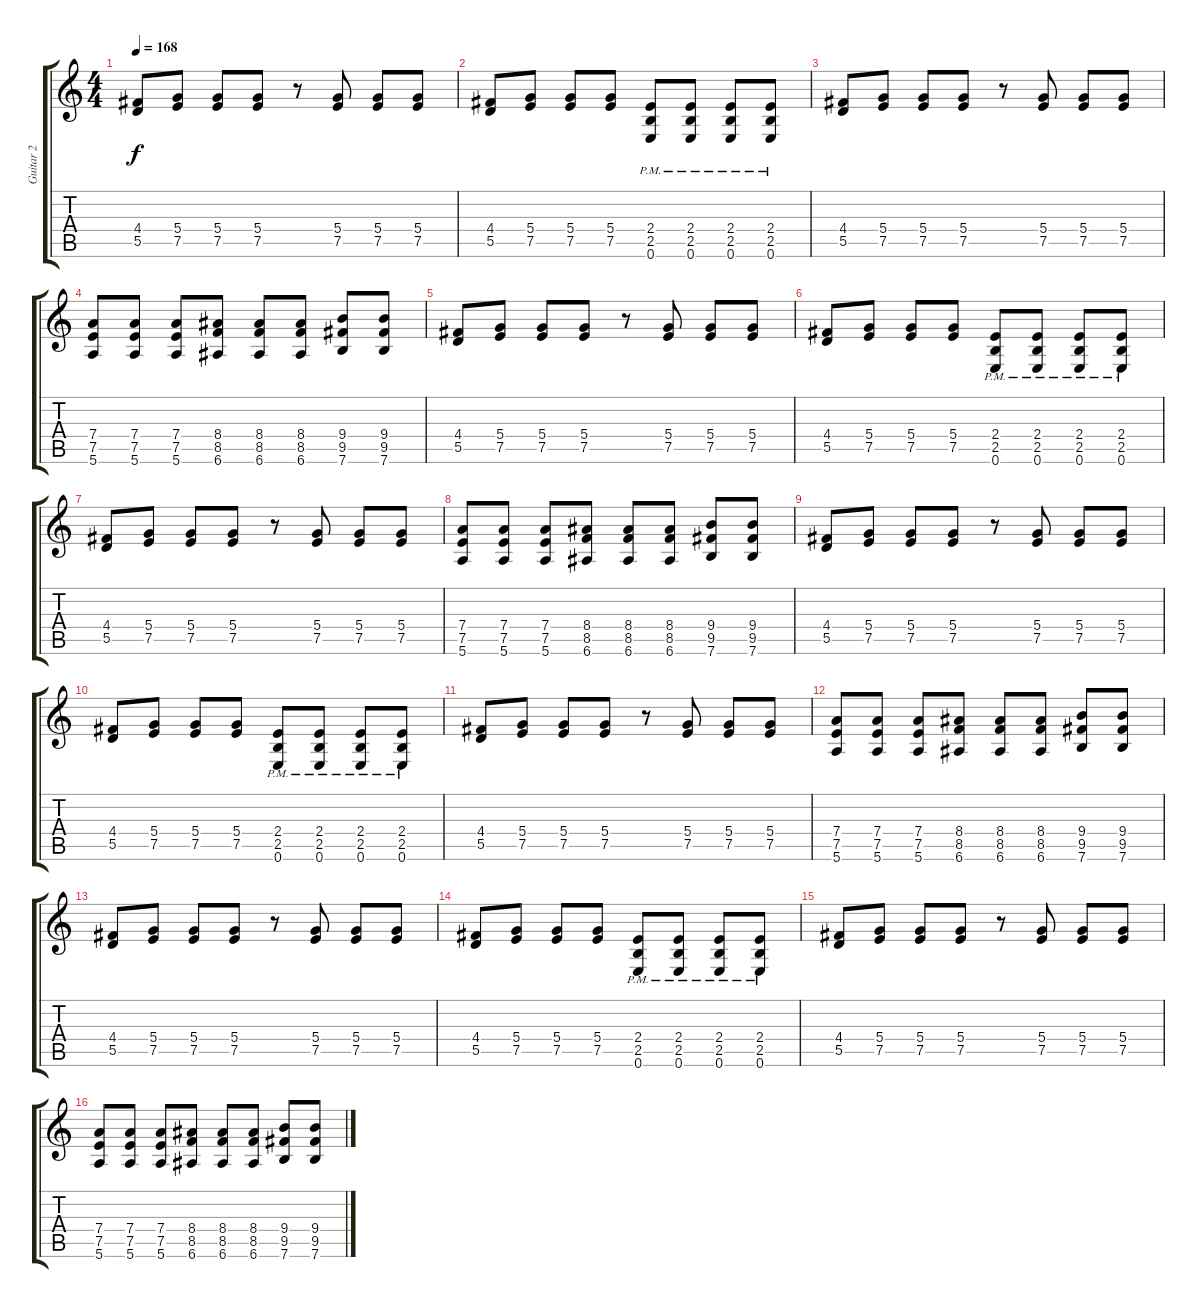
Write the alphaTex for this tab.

\track ("Guitar 2" "Guitar 2") {instrument overdrivenguitar}
\staff {score tabs}
\tuning (E4 B3 G3 D3 A2 E2) {hide}
\ts (4 4)
\tempo 168
\clef g2
\ks c
(4.4 5.5).8{dy f balance 5} (5.4 7.5).8 (5.4 7.5).8 (5.4 7.5).8 r.8 (5.4 7.5).8 (5.4 7.5).8 (5.4 7.5).8 |
(4.4 5.5).8 (5.4 7.5).8 (5.4 7.5).8 (5.4 7.5).8 (2.4{pm} 2.5{pm} 0.6{pm}).8 (2.4{pm} 2.5{pm} 0.6{pm}).8 (2.4{pm} 2.5{pm} 0.6{pm}).8 (2.4{pm} 2.5{pm} 0.6{pm}).8 |
(4.4 5.5).8 (5.4 7.5).8 (5.4 7.5).8 (5.4 7.5).8 r.8 (5.4 7.5).8 (5.4 7.5).8 (5.4 7.5).8 |
(7.4 7.5 5.6).8 (7.4 7.5 5.6).8 (7.4 7.5 5.6).8 (8.4 8.5 6.6).8 (8.4 8.5 6.6).8 (8.4 8.5 6.6).8 (9.4 9.5 7.6).8 (9.4 9.5 7.6).8 |
(4.4 5.5).8{balance 5} (5.4 7.5).8 (5.4 7.5).8 (5.4 7.5).8 r.8 (5.4 7.5).8 (5.4 7.5).8 (5.4 7.5).8 |
(4.4 5.5).8 (5.4 7.5).8 (5.4 7.5).8 (5.4 7.5).8 (2.4{pm} 2.5{pm} 0.6{pm}).8 (2.4{pm} 2.5{pm} 0.6{pm}).8 (2.4{pm} 2.5{pm} 0.6{pm}).8 (2.4{pm} 2.5{pm} 0.6{pm}).8 |
(4.4 5.5).8 (5.4 7.5).8 (5.4 7.5).8 (5.4 7.5).8 r.8 (5.4 7.5).8 (5.4 7.5).8 (5.4 7.5).8 |
(7.4 7.5 5.6).8 (7.4 7.5 5.6).8 (7.4 7.5 5.6).8 (8.4 8.5 6.6).8 (8.4 8.5 6.6).8 (8.4 8.5 6.6).8 (9.4 9.5 7.6).8 (9.4 9.5 7.6).8 |
(4.4 5.5).8{balance 5} (5.4 7.5).8 (5.4 7.5).8 (5.4 7.5).8 r.8 (5.4 7.5).8 (5.4 7.5).8 (5.4 7.5).8 |
(4.4 5.5).8 (5.4 7.5).8 (5.4 7.5).8 (5.4 7.5).8 (2.4{pm} 2.5{pm} 0.6{pm}).8 (2.4{pm} 2.5{pm} 0.6{pm}).8 (2.4{pm} 2.5{pm} 0.6{pm}).8 (2.4{pm} 2.5{pm} 0.6{pm}).8 |
(4.4 5.5).8 (5.4 7.5).8 (5.4 7.5).8 (5.4 7.5).8 r.8 (5.4 7.5).8 (5.4 7.5).8 (5.4 7.5).8 |
(7.4 7.5 5.6).8 (7.4 7.5 5.6).8 (7.4 7.5 5.6).8 (8.4 8.5 6.6).8 (8.4 8.5 6.6).8 (8.4 8.5 6.6).8 (9.4 9.5 7.6).8 (9.4 9.5 7.6).8 |
(4.4 5.5).8{balance 5} (5.4 7.5).8 (5.4 7.5).8 (5.4 7.5).8 r.8 (5.4 7.5).8 (5.4 7.5).8 (5.4 7.5).8 |
(4.4 5.5).8 (5.4 7.5).8 (5.4 7.5).8 (5.4 7.5).8 (2.4{pm} 2.5{pm} 0.6{pm}).8 (2.4{pm} 2.5{pm} 0.6{pm}).8 (2.4{pm} 2.5{pm} 0.6{pm}).8 (2.4{pm} 2.5{pm} 0.6{pm}).8 |
(4.4 5.5).8 (5.4 7.5).8 (5.4 7.5).8 (5.4 7.5).8 r.8 (5.4 7.5).8 (5.4 7.5).8 (5.4 7.5).8 |
(7.4 7.5 5.6).8 (7.4 7.5 5.6).8 (7.4 7.5 5.6).8 (8.4 8.5 6.6).8 (8.4 8.5 6.6).8 (8.4 8.5 6.6).8 (9.4 9.5 7.6).8 (9.4 9.5 7.6).8
